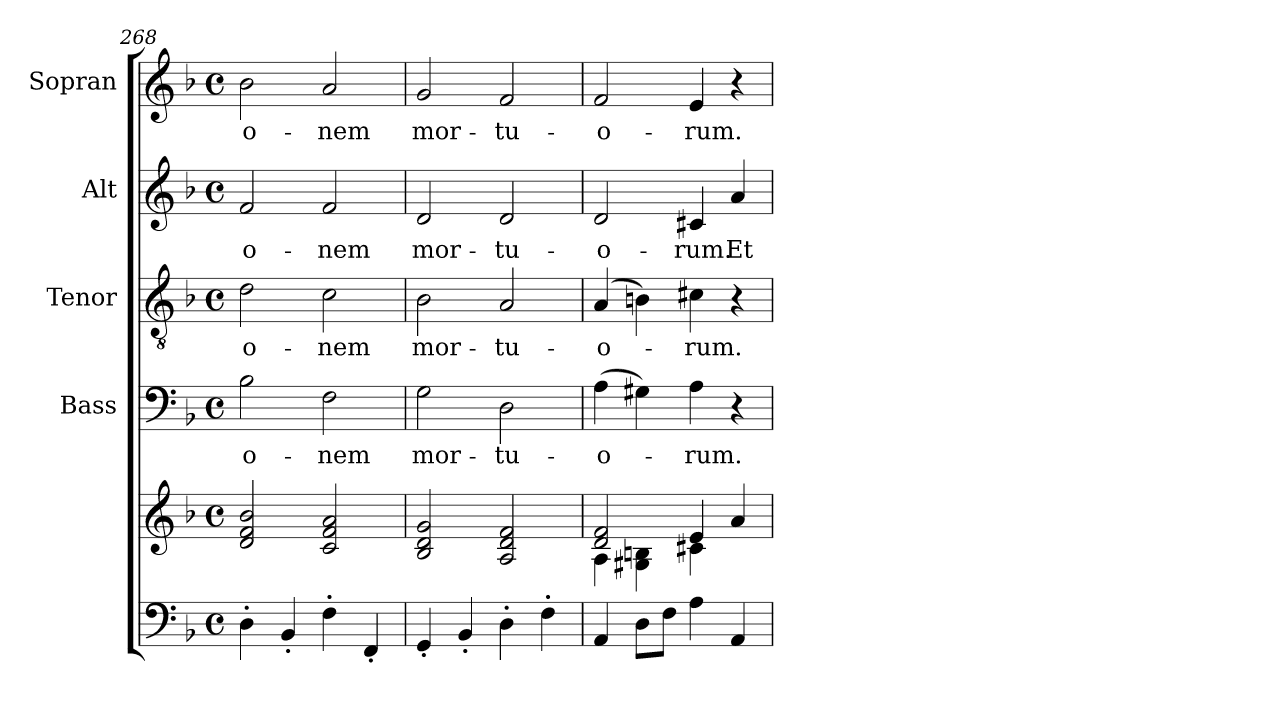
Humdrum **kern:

**kern	**kern	**kern	**text	**kern	**text	**kern	**text	**kern	**text
*part5	*part5	*part4	*part4	*part3	*part3	*part2	*part2	*part1	*part1
*staff6	*staff5	*staff4	*staff4	*staff3	*staff3	*staff2	*staff2	*staff1	*staff1
*	*	*I"Bass	*	*I"Tenor	*	*I"Alt	*	*I"Sopran	*
*	*	*I'B.	*	*I'T.	*	*I'A.	*	*I'S.	*
*clefF4	*clefG2	*clefF4	*	*clefGv2	*	*clefG2	*	*clefG2	*
*k[b-]	*k[b-]	*k[b-]	*	*k[b-]	*	*k[b-]	*	*k[b-]	*
*F:	*F:	*F:	*	*F:	*	*F:	*	*F:	*
*M4/4	*M4/4	*M4/4	*	*M4/4	*	*M4/4	*	*M4/4	*
*met(c)	*met(c)	*met(c)	*	*met(c)	*	*met(c)	*	*met(c)	*
=268	=268	=268	=268	=268	=268	=268	=268	=268	=268
!	!	!	!LO:LY:b	!	!LO:LY:b	!	!LO:LY:b	!	!LO:LY:b
4D'>\	2d/ 2f/ 2b-/	2B-\	-o-	2d\	-o-	2f/	-o-	2b-\	-o-
4BB-'</	.	.	.	.	.	.	.	.	.
!	!	!	!LO:LY:b	!	!LO:LY:b	!	!LO:LY:b	!	!LO:LY:b
4F'>\	2c/ 2f/ 2a/	2F\	-nem	2c\	-nem	2f/	-nem	2a/	-nem
4FF'</	.	.	.	.	.	.	.	.	.
=269	=269	=269	=269	=269	=269	=269	=269	=269	=269
!	!	!	!LO:LY:b	!	!LO:LY:b	!	!LO:LY:b	!	!LO:LY:b
4GG'</	2B-/ 2d/ 2g/	2G\	mor-	2B-\	mor-	2d/	mor-	2g/	mor-
4BB-'</	.	.	.	.	.	.	.	.	.
!	!	!	!LO:LY:b	!	!LO:LY:b	!	!LO:LY:b	!	!LO:LY:b
4D'>\	2A/ 2d/ 2f/	2D\	-tu-	2A/	-tu-	2d/	-tu-	2f/	-tu-
4F'>\	.	.	.	.	.	.	.	.	.
!!LO:LB:g=z
=270	=270	=270	=270	=270	=270	=270	=270	=270	=270
*	*^	*	*	*	*	*	*	*	*
!	!	!	!	!LO:LY:b	!	!LO:LY:b	!	!LO:LY:b	!	!LO:LY:b
4AA/	2d/ 2f/	4A\	(>4A\	-o-	(4A/	-o-	2d/	-o-	2f/	-o-
8D\L	.	4G#X\ 4Bn\	4G#X\)	.	4Bn\)	.	.	.	.	.
8F\J	.	.	.	.	.	.	.	.	.	.
!	!	!	!	!LO:LY:b	!	!LO:LY:b	!	!LO:LY:b	!	!LO:LY:b
4A\	4e/	4c#X\	4A\	-rum.	4c#X\	-rum.	4c#X/	-rum.	4e/	-rum.
!	!	!	!	!	!	!	!	!LO:LY:b	!	!
4AA/	4a/	4ryy	4r	.	4r	.	4a/	Et	4r	.
*	*v	*v	*	*	*	*	*	*	*	*
=	=	=	=	=	=	=	=	=	=
*-	*-	*-	*-	*-	*-	*-	*-	*-	*-
